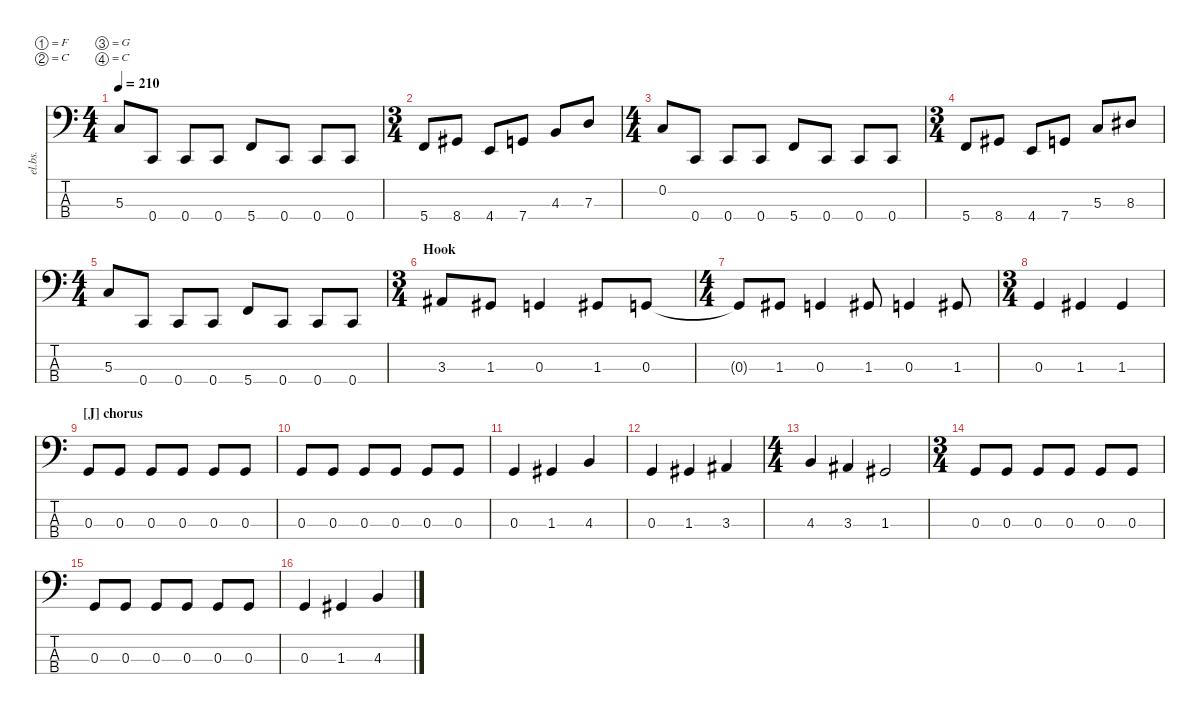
\defaultSystemsLayout 4
\hideDynamics
\bracketExtendMode nobrackets
\otherSystemsTrackNameOrientation horizontal
\track ("Electric Bass" "el.bs.") {solo instrument electricbassfinger}
\staff {score tabs}
\tuning (F2 C2 G1 C1)
\ts (4 4)
\beaming (8 2 2 2 2)
\tempo 210
\clef f4
\ks c
5.3.8{dy mf beam Up} 0.4.8{beam Up} 0.4.8{beam Up} 0.4.8{beam Up} 5.4.8{beam Up} 0.4.8{beam Up} 0.4.8{beam Up} 0.4.8{beam Up} |
\ts (3 4)
\beaming (8 2 2 2)
5.4.8{beam Up} 8.4{acc #}.8{beam Up} 4.4.8{beam Up} 7.4.8{beam Up} 4.3.8{beam Up} 7.3.8{beam Up} |
\ts (4 4)
\beaming (8 2 2 2 2)
0.2.8{beam Up} 0.4.8{beam Up} 0.4.8{beam Up} 0.4.8{beam Up} 5.4.8{beam Up} 0.4.8{beam Up} 0.4.8{beam Up} 0.4.8{beam Up} |
\ts (3 4)
\beaming (8 2 2 2)
5.4.8{beam Up} 8.4{acc #}.8{beam Up} 4.4.8{beam Up} 7.4.8{beam Up} 5.3.8{beam Up} 8.3{acc #}.8{beam Up} |
\ts (4 4)
\beaming (8 2 2 2 2)
5.3.8{beam Up} 0.4.8{beam Up} 0.4.8{beam Up} 0.4.8{beam Up} 5.4.8{beam Up} 0.4.8{beam Up} 0.4.8{beam Up} 0.4.8{beam Up} |
\ts (3 4)
\beaming (8 2 2 2)
\section ("" "Hook")
3.3{acc #}.8{beam Up} 1.3{acc #}.8{beam Up} 0.3.4{beam Up} 1.3{acc #}.8{beam Up} 0.3.8{beam Up} |
\ts (4 4)
\beaming (8 2 2 2 2)
0.3{t}.8{beam Up} 1.3{acc #}.8{beam Up} 0.3.4{beam Up} 1.3{acc #}.8{beam Up} 0.3.4{beam Up} 1.3{acc #}.8{beam Up} |
\ts (3 4)
\beaming (8 2 2 2)
0.3.4{beam Up} 1.3{acc #}.4{beam Up} 1.3{acc #}.4{beam Up} |
\section ("J" "chorus")
0.3.8{beam Up} 0.3.8{beam Up} 0.3.8{beam Up} 0.3.8{beam Up} 0.3.8{beam Up} 0.3.8{beam Up} |
0.3.8{beam Up} 0.3.8{beam Up} 0.3.8{beam Up} 0.3.8{beam Up} 0.3.8{beam Up} 0.3.8{beam Up} |
0.3.4{beam Up} 1.3{acc #}.4{beam Up} 4.3.4{beam Up} |
0.3.4{beam Up} 1.3{acc #}.4{beam Up} 3.3{acc #}.4{beam Up} |
\ts (4 4)
\beaming (8 2 2 2 2)
4.3.4{beam Up} 3.3{acc #}.4{beam Up} 1.3{acc #}.2{beam Up} |
\ts (3 4)
\beaming (8 2 2 2)
0.3.8{beam Up} 0.3.8{beam Up} 0.3.8{beam Up} 0.3.8{beam Up} 0.3.8{beam Up} 0.3.8{beam Up} |
0.3.8{beam Up} 0.3.8{beam Up} 0.3.8{beam Up} 0.3.8{beam Up} 0.3.8{beam Up} 0.3.8{beam Up} |
0.3.4{beam Up} 1.3{acc #}.4{beam Up} 4.3.4{beam Up}
